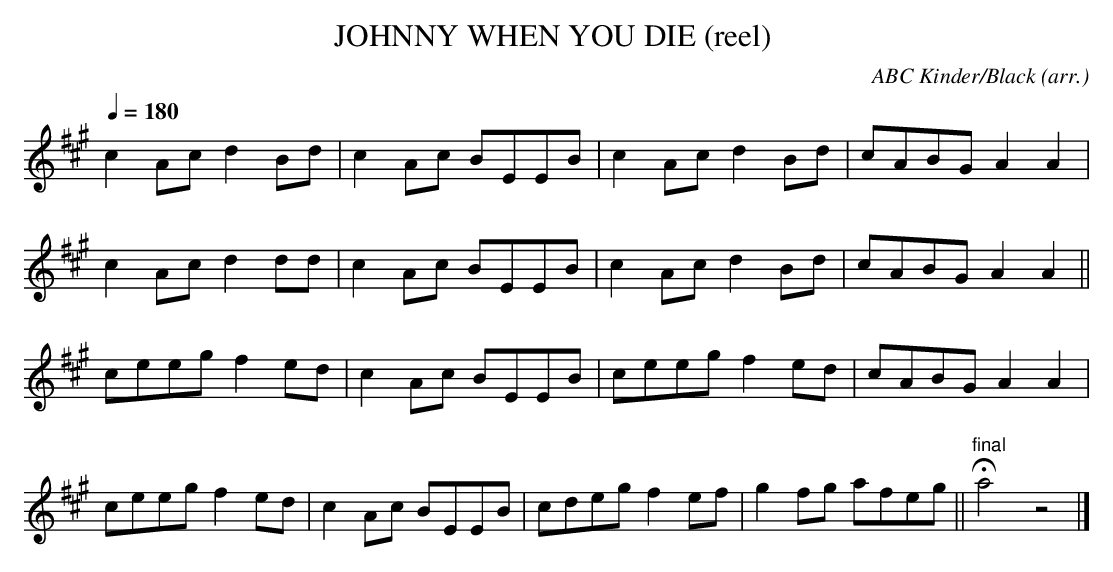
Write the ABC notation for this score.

X:1
T:JOHNNY WHEN YOU DIE (reel) \
C:ABC Kinder/Black (arr.)\
M:4/4\
L:1/8\
Q:1/4=180\
K:A\
c2Ac d2Bd|c2Ac BEEB|c2Ac d2Bd|cABG A2 A2|\
c2Ac d2dd|c2Ac BEEB|c2Ac d2Bd|cABG A2 A2||\
ceeg f2 ed|c2 Ac BEEB|ceeg f2 ed|cABG A2 A2|\
ceeg f2 ed|c2 Ac BEEB|cdeg f2 ef|g2 fg afeg||"final"Ha4z4|]\
\
\
